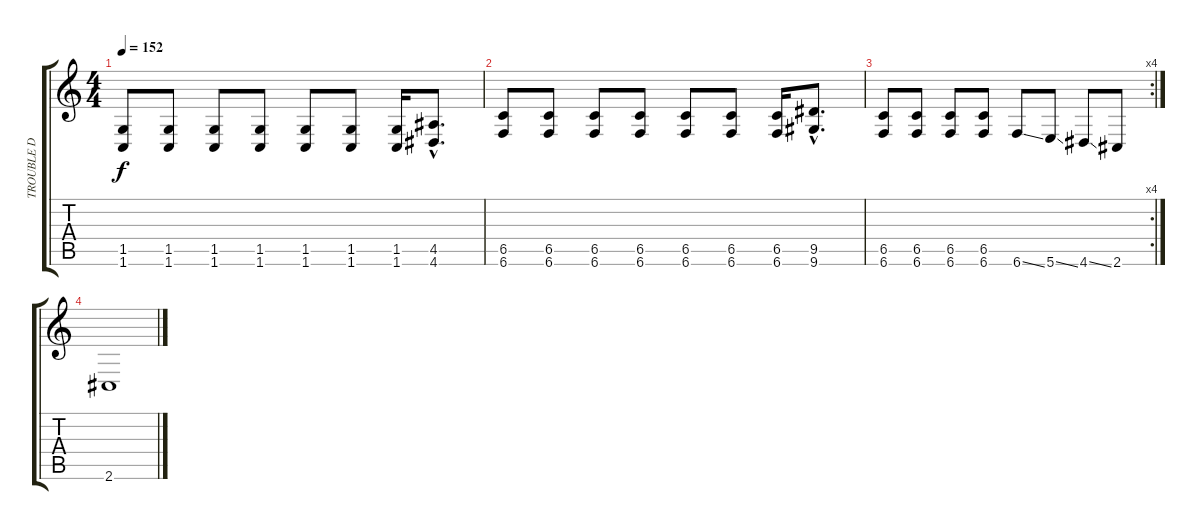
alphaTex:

\track ("TROUBLE D" "TROUBLE D") {instrument electricbassfinger}
\staff {score tabs}
\tuning (Db4 Ab3 E3 B2 Gb2 B1) {hide}
\ts (4 4)
\tempo 152
\clef g2
\ks c
(1.5 1.6).8{dy f} (1.5 1.6).8 (1.5 1.6).8 (1.5 1.6).8 (1.5 1.6).8 (1.5 1.6).8 (1.5 1.6).16 (4.5{hac} 4.6{hac}).8{d} |
(6.5 6.6).8 (6.5 6.6).8 (6.5 6.6).8 (6.5 6.6).8 (6.5 6.6).8 (6.5 6.6).8 (6.5 6.6).16 (9.5{hac} 9.6{hac}).8{d} |
\rc 4
(6.5 6.6).8 (6.5 6.6).8 (6.5 6.6).8 (6.5 6.6).8 6.6{ss}.8 5.6{ss}.8 4.6{ss}.8 2.6.8 |
2.6.1
